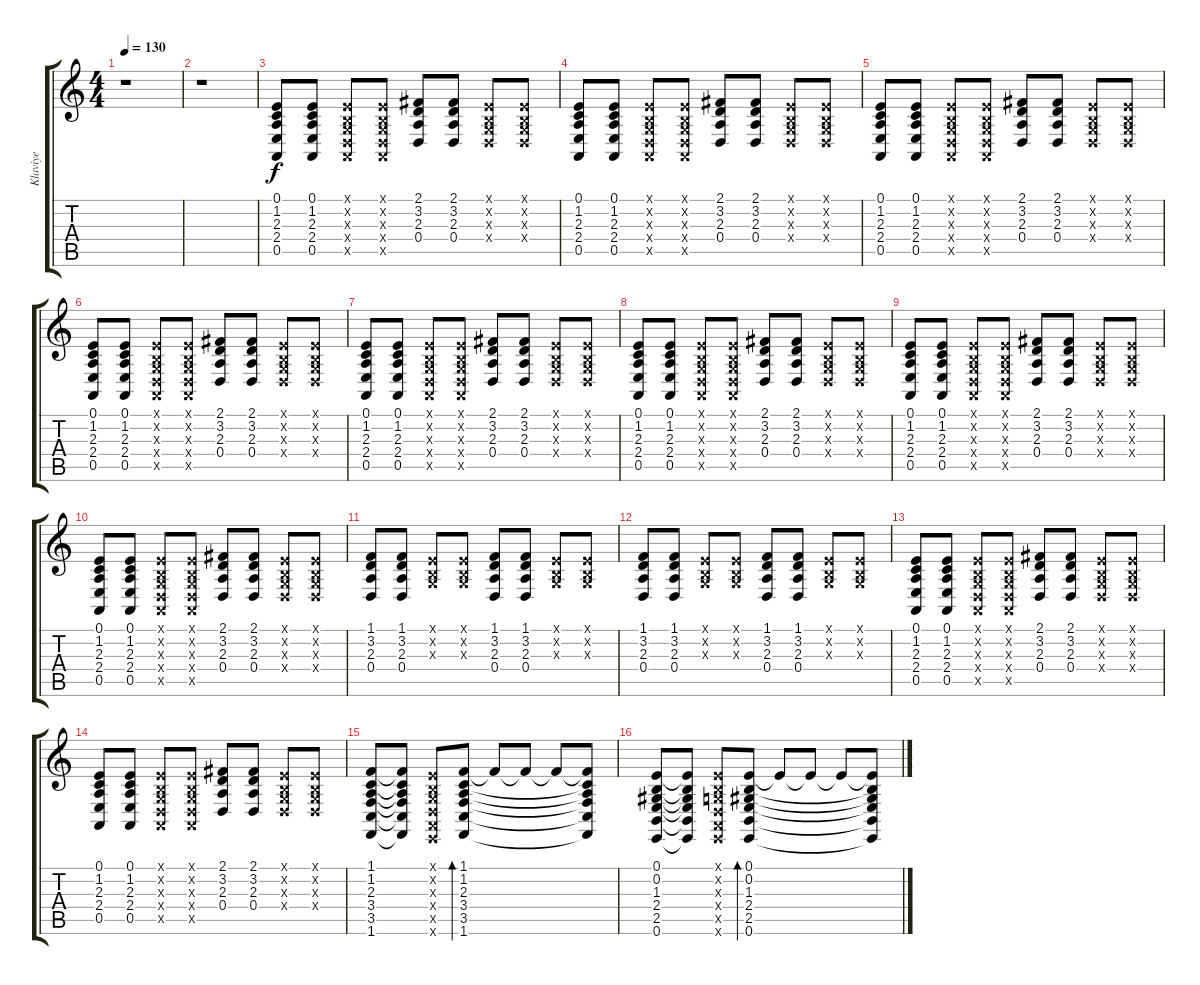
\track ("Klaviye" "Klaviye") {instrument honkytonkpiano}
\staff {score tabs}
\tuning (E4 B3 G3 D3 A2 E2) {hide}
\ts (4 4)
\tempo 130
\clef g2
\ks c
r.1{dy f} |
r.1 |
(0.1 1.2 2.3 2.4 0.5).8 (0.1 1.2 2.3 2.4 0.5).8 (0.1{x} 0.2{x} 0.3{x} 0.4{x} 0.5{x}).8 (0.1{x} 0.2{x} 0.3{x} 0.4{x} 0.5{x}).8 (2.1 3.2 2.3 0.4).8 (2.1 3.2 2.3 0.4).8 (0.1{x} 0.2{x} 0.3{x} 0.4{x}).8 (0.1{x} 0.2{x} 0.3{x} 0.4{x}).8 |
(0.1 1.2 2.3 2.4 0.5).8 (0.1 1.2 2.3 2.4 0.5).8 (0.1{x} 0.2{x} 0.3{x} 0.4{x} 0.5{x}).8 (0.1{x} 0.2{x} 0.3{x} 0.4{x} 0.5{x}).8 (2.1 3.2 2.3 0.4).8 (2.1 3.2 2.3 0.4).8 (0.1{x} 0.2{x} 0.3{x} 0.4{x}).8 (0.1{x} 0.2{x} 0.3{x} 0.4{x}).8 |
(0.1 1.2 2.3 2.4 0.5).8 (0.1 1.2 2.3 2.4 0.5).8 (0.1{x} 0.2{x} 0.3{x} 0.4{x} 0.5{x}).8 (0.1{x} 0.2{x} 0.3{x} 0.4{x} 0.5{x}).8 (2.1 3.2 2.3 0.4).8 (2.1 3.2 2.3 0.4).8 (0.1{x} 0.2{x} 0.3{x} 0.4{x}).8 (0.1{x} 0.2{x} 0.3{x} 0.4{x}).8 |
(0.1 1.2 2.3 2.4 0.5).8 (0.1 1.2 2.3 2.4 0.5).8 (0.1{x} 0.2{x} 0.3{x} 0.4{x} 0.5{x}).8 (0.1{x} 0.2{x} 0.3{x} 0.4{x} 0.5{x}).8 (2.1 3.2 2.3 0.4).8 (2.1 3.2 2.3 0.4).8 (0.1{x} 0.2{x} 0.3{x} 0.4{x}).8 (0.1{x} 0.2{x} 0.3{x} 0.4{x}).8 |
(0.1 1.2 2.3 2.4 0.5).8 (0.1 1.2 2.3 2.4 0.5).8 (0.1{x} 0.2{x} 0.3{x} 0.4{x} 0.5{x}).8 (0.1{x} 0.2{x} 0.3{x} 0.4{x} 0.5{x}).8 (2.1 3.2 2.3 0.4).8 (2.1 3.2 2.3 0.4).8 (0.1{x} 0.2{x} 0.3{x} 0.4{x}).8 (0.1{x} 0.2{x} 0.3{x} 0.4{x}).8 |
(0.1 1.2 2.3 2.4 0.5).8 (0.1 1.2 2.3 2.4 0.5).8 (0.1{x} 0.2{x} 0.3{x} 0.4{x} 0.5{x}).8 (0.1{x} 0.2{x} 0.3{x} 0.4{x} 0.5{x}).8 (2.1 3.2 2.3 0.4).8 (2.1 3.2 2.3 0.4).8 (0.1{x} 0.2{x} 0.3{x} 0.4{x}).8 (0.1{x} 0.2{x} 0.3{x} 0.4{x}).8 |
(0.1 1.2 2.3 2.4 0.5).8 (0.1 1.2 2.3 2.4 0.5).8 (0.1{x} 0.2{x} 0.3{x} 0.4{x} 0.5{x}).8 (0.1{x} 0.2{x} 0.3{x} 0.4{x} 0.5{x}).8 (2.1 3.2 2.3 0.4).8 (2.1 3.2 2.3 0.4).8 (0.1{x} 0.2{x} 0.3{x} 0.4{x}).8 (0.1{x} 0.2{x} 0.3{x} 0.4{x}).8 |
(0.1 1.2 2.3 2.4 0.5).8 (0.1 1.2 2.3 2.4 0.5).8 (0.1{x} 0.2{x} 0.3{x} 0.4{x} 0.5{x}).8 (0.1{x} 0.2{x} 0.3{x} 0.4{x} 0.5{x}).8 (2.1 3.2 2.3 0.4).8 (2.1 3.2 2.3 0.4).8 (0.1{x} 0.2{x} 0.3{x} 0.4{x}).8 (0.1{x} 0.2{x} 0.3{x} 0.4{x}).8 |
(1.1 3.2 2.3 0.4).8 (1.1 3.2 2.3 0.4).8 (0.1{x} 0.2{x} 0.3{x}).8 (0.1{x} 0.2{x} 0.3{x}).8 (1.1 3.2 2.3 0.4).8 (1.1 3.2 2.3 0.4).8 (0.1{x} 0.2{x} 0.3{x}).8 (0.1{x} 0.2{x} 0.3{x}).8 |
(1.1 3.2 2.3 0.4).8 (1.1 3.2 2.3 0.4).8 (0.1{x} 0.2{x} 0.3{x}).8 (0.1{x} 0.2{x} 0.3{x}).8 (1.1 3.2 2.3 0.4).8 (1.1 3.2 2.3 0.4).8 (0.1{x} 0.2{x} 0.3{x}).8 (0.1{x} 0.2{x} 0.3{x}).8 |
(0.1 1.2 2.3 2.4 0.5).8 (0.1 1.2 2.3 2.4 0.5).8 (0.1{x} 0.2{x} 0.3{x} 0.4{x} 0.5{x}).8 (0.1{x} 0.2{x} 0.3{x} 0.4{x} 0.5{x}).8 (2.1 3.2 2.3 0.4).8 (2.1 3.2 2.3 0.4).8 (0.1{x} 0.2{x} 0.3{x} 0.4{x}).8 (0.1{x} 0.2{x} 0.3{x} 0.4{x}).8 |
(0.1 1.2 2.3 2.4 0.5).8 (0.1 1.2 2.3 2.4 0.5).8 (0.1{x} 0.2{x} 0.3{x} 0.4{x} 0.5{x}).8 (0.1{x} 0.2{x} 0.3{x} 0.4{x} 0.5{x}).8 (2.1 3.2 2.3 0.4).8 (2.1 3.2 2.3 0.4).8 (0.1{x} 0.2{x} 0.3{x} 0.4{x}).8 (0.1{x} 0.2{x} 0.3{x} 0.4{x}).8 |
(1.1 1.2 2.3 3.4 3.5 1.6).8 (1.1{t} 1.2{t} 2.3{t} 3.4{t} 3.5{t} 1.6{t}).8 (0.1{x} 0.2{x} 0.3{x} 0.4{x} 0.5{x} 0.6{x}).8 (1.1 1.2 2.3 3.4 3.5 1.6).8{bd 120} 1.1{t}.8 1.1{t}.8 1.1{t}.8 (1.1{t} 1.2{t} 2.3{t} 3.4{t} 3.5{t} 1.6{t}).8 |
(0.1 0.2 1.3 2.4 2.5 0.6).8 (0.1{t} 0.2{t} 1.3{t} 2.4{t} 2.5{t} 0.6{t}).8 (0.1{x} 0.2{x} 0.3{x} 0.4{x} 0.5{x} 0.6{x}).8 (0.1 0.2 1.3 2.4 2.5 0.6).8{bd 120} 0.1{t}.8 0.1{t}.8 0.1{t}.8 (0.1{t} 0.2{t} 1.3{t} 2.4{t} 2.5{t} 0.6{t}).8
